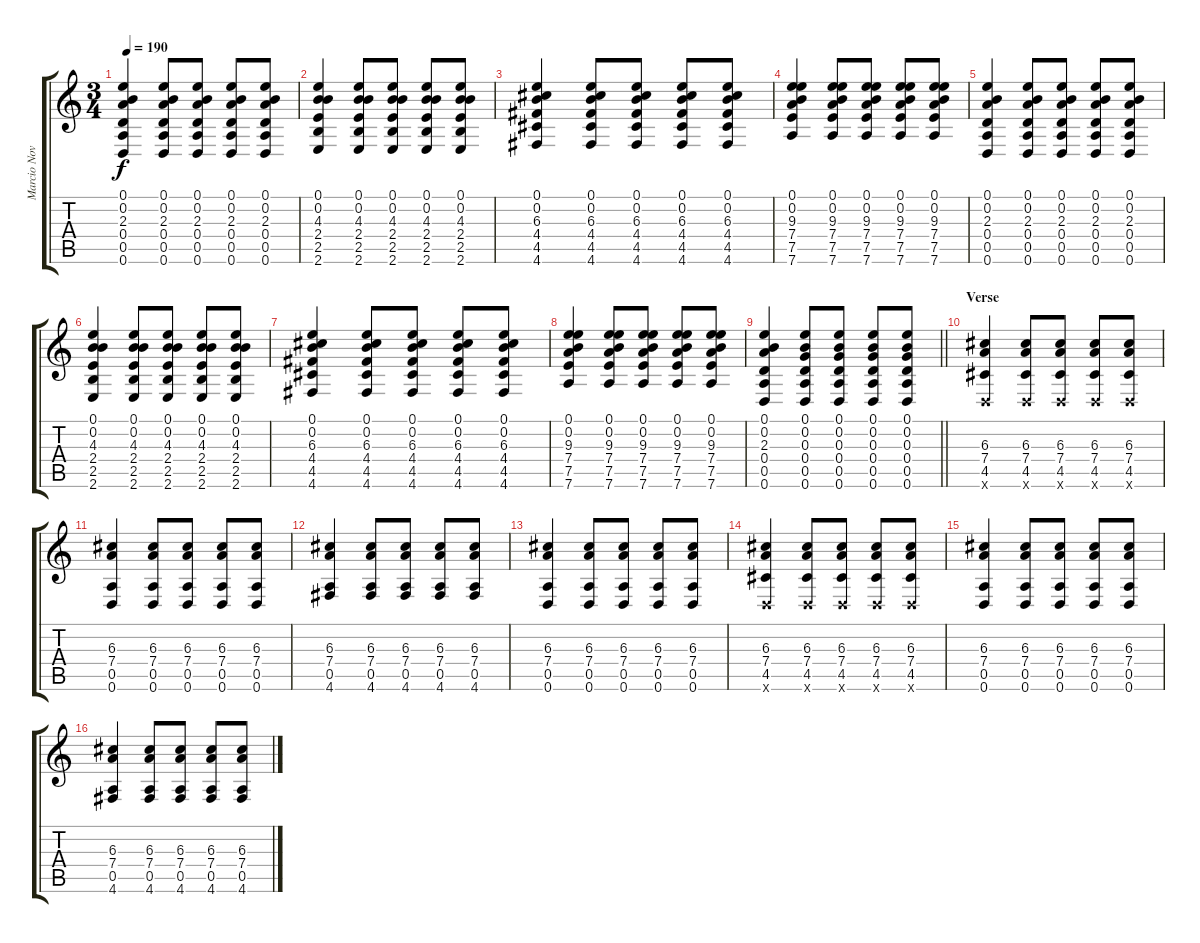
\track ("Marcio Novelli" "Marcio Nov") {instrument acousticguitarsteel}
\staff {score tabs}
\tuning (E4 B3 G3 D3 A2 D2) {hide}
\ts (3 4)
\tempo 190
\clef g2
\ks c
(0.1 0.2 2.3 0.4 0.5 0.6).4{dy f} (0.1 0.2 2.3 0.4 0.5 0.6).8 (0.1 0.2 2.3 0.4 0.5 0.6).8 (0.1 0.2 2.3 0.4 0.5 0.6).8 (0.1 0.2 2.3 0.4 0.5 0.6).8 |
(0.1 0.2 4.3 2.4 2.5 2.6).4 (0.1 0.2 4.3 2.4 2.5 2.6).8 (0.1 0.2 4.3 2.4 2.5 2.6).8 (0.1 0.2 4.3 2.4 2.5 2.6).8 (0.1 0.2 4.3 2.4 2.5 2.6).8 |
(0.1 0.2 6.3 4.4 4.5 4.6).4 (0.1 0.2 6.3 4.4 4.5 4.6).8 (0.1 0.2 6.3 4.4 4.5 4.6).8 (0.1 0.2 6.3 4.4 4.5 4.6).8 (0.1 0.2 6.3 4.4 4.5 4.6).8 |
(0.1 0.2 9.3 7.4 7.5 7.6).4 (0.1 0.2 9.3 7.4 7.5 7.6).8 (0.1 0.2 9.3 7.4 7.5 7.6).8 (0.1 0.2 9.3 7.4 7.5 7.6).8 (0.1 0.2 9.3 7.4 7.5 7.6).8 |
(0.1 0.2 2.3 0.4 0.5 0.6).4 (0.1 0.2 2.3 0.4 0.5 0.6).8 (0.1 0.2 2.3 0.4 0.5 0.6).8 (0.1 0.2 2.3 0.4 0.5 0.6).8 (0.1 0.2 2.3 0.4 0.5 0.6).8 |
(0.1 0.2 4.3 2.4 2.5 2.6).4 (0.1 0.2 4.3 2.4 2.5 2.6).8 (0.1 0.2 4.3 2.4 2.5 2.6).8 (0.1 0.2 4.3 2.4 2.5 2.6).8 (0.1 0.2 4.3 2.4 2.5 2.6).8 |
(0.1 0.2 6.3 4.4 4.5 4.6).4 (0.1 0.2 6.3 4.4 4.5 4.6).8 (0.1 0.2 6.3 4.4 4.5 4.6).8 (0.1 0.2 6.3 4.4 4.5 4.6).8 (0.1 0.2 6.3 4.4 4.5 4.6).8 |
(0.1 0.2 9.3 7.4 7.5 7.6).4 (0.1 0.2 9.3 7.4 7.5 7.6).8 (0.1 0.2 9.3 7.4 7.5 7.6).8 (0.1 0.2 9.3 7.4 7.5 7.6).8 (0.1 0.2 9.3 7.4 7.5 7.6).8 |
\barLineRight lightlight
(0.1 0.2 2.3 0.4 0.5 0.6).4 (0.1 0.2 0.3 0.4 0.5 0.6).8 (0.1 0.2 0.3 0.4 0.5 0.6).8 (0.1 0.2 0.3 0.4 0.5 0.6).8 (0.1 0.2 0.3 0.4 0.5 0.6).8 |
\section ("" "Verse")
(6.3 7.4 4.5 0.6{x}).4 (6.3 7.4 4.5 0.6{x}).8 (6.3 7.4 4.5 0.6{x}).8 (6.3 7.4 4.5 0.6{x}).8 (6.3 7.4 4.5 0.6{x}).8 |
(6.3 7.4 0.5 0.6).4 (6.3 7.4 0.5 0.6).8 (6.3 7.4 0.5 0.6).8 (6.3 7.4 0.5 0.6).8 (6.3 7.4 0.5 0.6).8 |
(6.3 7.4 0.5 4.6).4 (6.3 7.4 0.5 4.6).8 (6.3 7.4 0.5 4.6).8 (6.3 7.4 0.5 4.6).8 (6.3 7.4 0.5 4.6).8 |
(6.3 7.4 0.5 0.6).4 (6.3 7.4 0.5 0.6).8 (6.3 7.4 0.5 0.6).8 (6.3 7.4 0.5 0.6).8 (6.3 7.4 0.5 0.6).8 |
(6.3 7.4 4.5 0.6{x}).4 (6.3 7.4 4.5 0.6{x}).8 (6.3 7.4 4.5 0.6{x}).8 (6.3 7.4 4.5 0.6{x}).8 (6.3 7.4 4.5 0.6{x}).8 |
(6.3 7.4 0.5 0.6).4 (6.3 7.4 0.5 0.6).8 (6.3 7.4 0.5 0.6).8 (6.3 7.4 0.5 0.6).8 (6.3 7.4 0.5 0.6).8 |
(6.3 7.4 0.5 4.6).4 (6.3 7.4 0.5 4.6).8 (6.3 7.4 0.5 4.6).8 (6.3 7.4 0.5 4.6).8 (6.3 7.4 0.5 4.6).8
